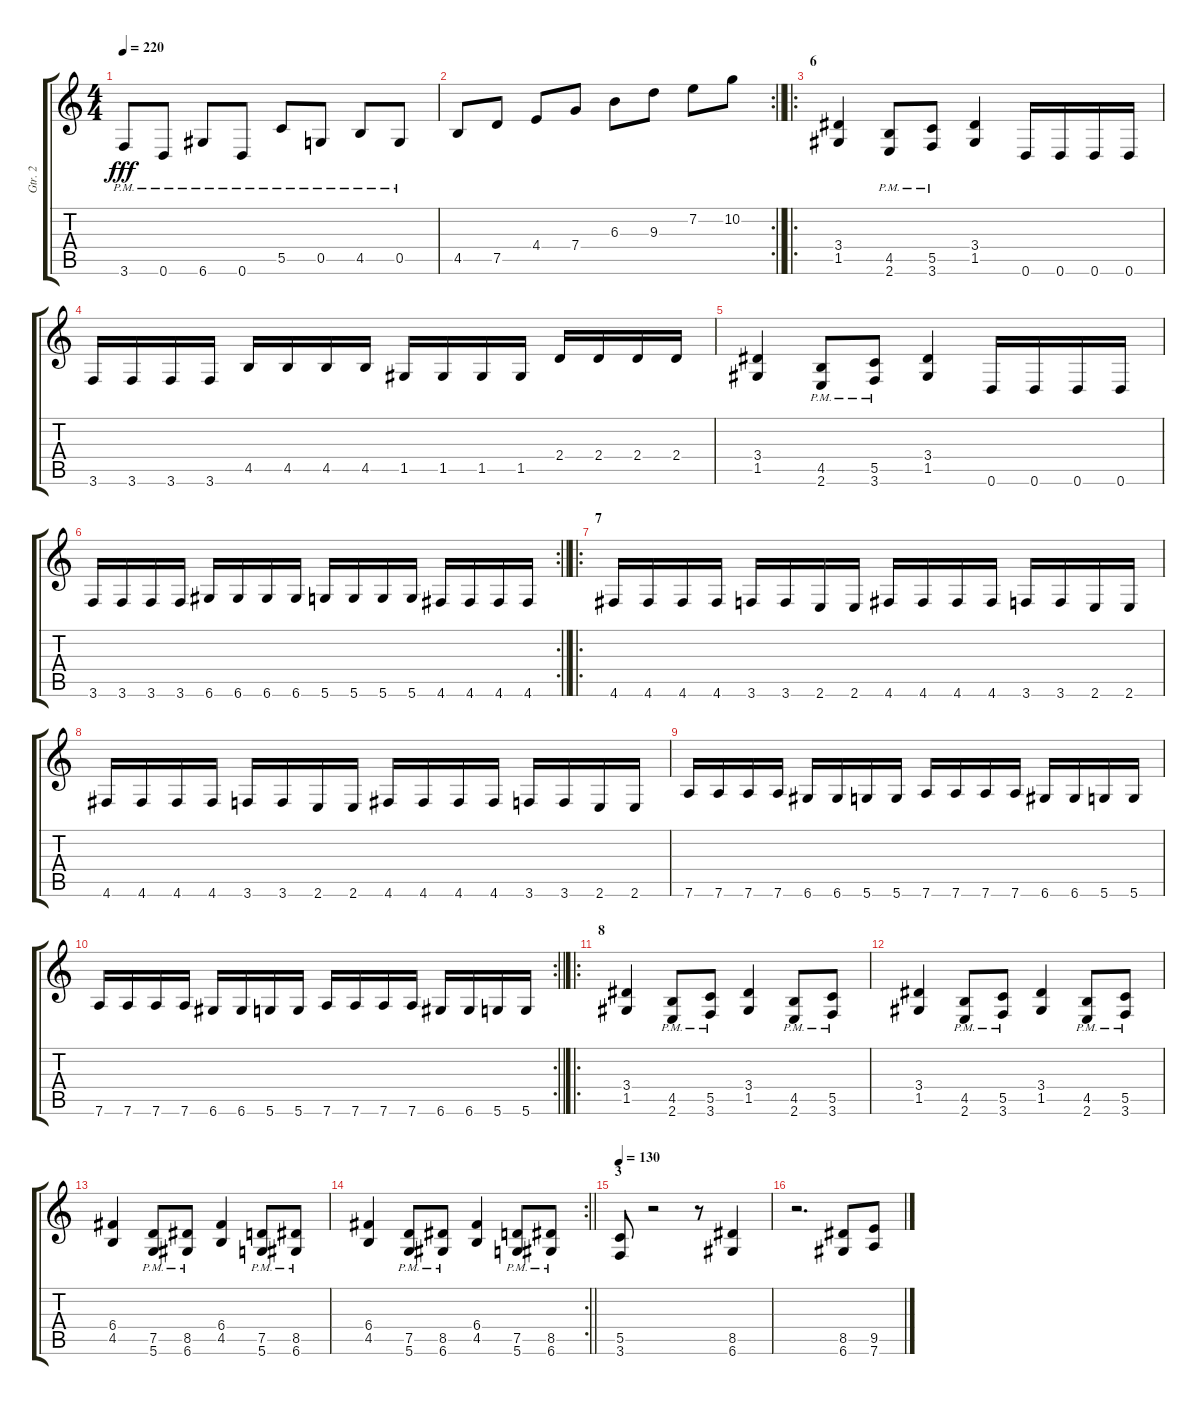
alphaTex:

\track ("Gtr. 2" "Gtr. 2") {instrument distortionguitar}
\staff {score tabs}
\tuning (D4 A3 F3 C3 G2 D2) {hide}
\ts (4 4)
\tempo 220
\clef g2
\ks c
3.6{pm}.8{dy fff} 0.6{pm}.8 6.6{pm}.8 0.6{pm}.8 5.5{pm}.8 0.5{pm}.8 4.5{pm}.8 0.5{pm}.8 |
\rc 2
\barLineRight lightlight
4.5.8 7.5.8 4.4.8 7.4.8 6.3.8 9.3.8 7.2.8 10.2.8 |
\ro
\section ("" "6")
(3.4 1.5).4 (4.5{pm} 2.6{pm}).8 (5.5{pm} 3.6{pm}).8 (3.4 1.5).4 0.6.16 0.6.16 0.6.16 0.6.16 |
3.6.16 3.6.16 3.6.16 3.6.16 4.5.16 4.5.16 4.5.16 4.5.16 1.5.16 1.5.16 1.5.16 1.5.16 2.4.16 2.4.16 2.4.16 2.4.16 |
(3.4 1.5).4 (4.5{pm} 2.6{pm}).8 (5.5{pm} 3.6{pm}).8 (3.4 1.5).4 0.6.16 0.6.16 0.6.16 0.6.16 |
\rc 2
\barLineRight lightlight
3.6.16 3.6.16 3.6.16 3.6.16 6.6.16 6.6.16 6.6.16 6.6.16 5.6.16 5.6.16 5.6.16 5.6.16 4.6.16 4.6.16 4.6.16 4.6.16 |
\ro
\section ("" "7")
4.6.16 4.6.16 4.6.16 4.6.16 3.6.16 3.6.16 2.6.16 2.6.16 4.6.16 4.6.16 4.6.16 4.6.16 3.6.16 3.6.16 2.6.16 2.6.16 |
4.6.16 4.6.16 4.6.16 4.6.16 3.6.16 3.6.16 2.6.16 2.6.16 4.6.16 4.6.16 4.6.16 4.6.16 3.6.16 3.6.16 2.6.16 2.6.16 |
7.6.16 7.6.16 7.6.16 7.6.16 6.6.16 6.6.16 5.6.16 5.6.16 7.6.16 7.6.16 7.6.16 7.6.16 6.6.16 6.6.16 5.6.16 5.6.16 |
\rc 2
\barLineRight lightlight
7.6.16 7.6.16 7.6.16 7.6.16 6.6.16 6.6.16 5.6.16 5.6.16 7.6.16 7.6.16 7.6.16 7.6.16 6.6.16 6.6.16 5.6.16 5.6.16 |
\ro
\section ("" "8")
(3.4 1.5).4 (4.5{pm} 2.6{pm}).8 (5.5{pm} 3.6{pm}).8 (3.4 1.5).4 (4.5{pm} 2.6{pm}).8 (5.5{pm} 3.6{pm}).8 |
(3.4 1.5).4 (4.5{pm} 2.6{pm}).8 (5.5{pm} 3.6{pm}).8 (3.4 1.5).4 (4.5{pm} 2.6{pm}).8 (5.5{pm} 3.6{pm}).8 |
(6.4 4.5).4 (7.5{pm} 5.6{pm}).8 (8.5{pm} 6.6{pm}).8 (6.4 4.5).4 (7.5{pm} 5.6{pm}).8 (8.5{pm} 6.6{pm}).8 |
\rc 2
\barLineRight lightlight
(6.4 4.5).4 (7.5{pm} 5.6{pm}).8 (8.5{pm} 6.6{pm}).8 (6.4 4.5).4 (7.5{pm} 5.6{pm}).8 (8.5{pm} 6.6{pm}).8 |
\section ("" "3")
\tempo 130
(5.5 3.6).8 r.2 r.8 (8.5 6.6).4 |
r.2{d} (8.5 6.6).8 (9.5 7.6).8
